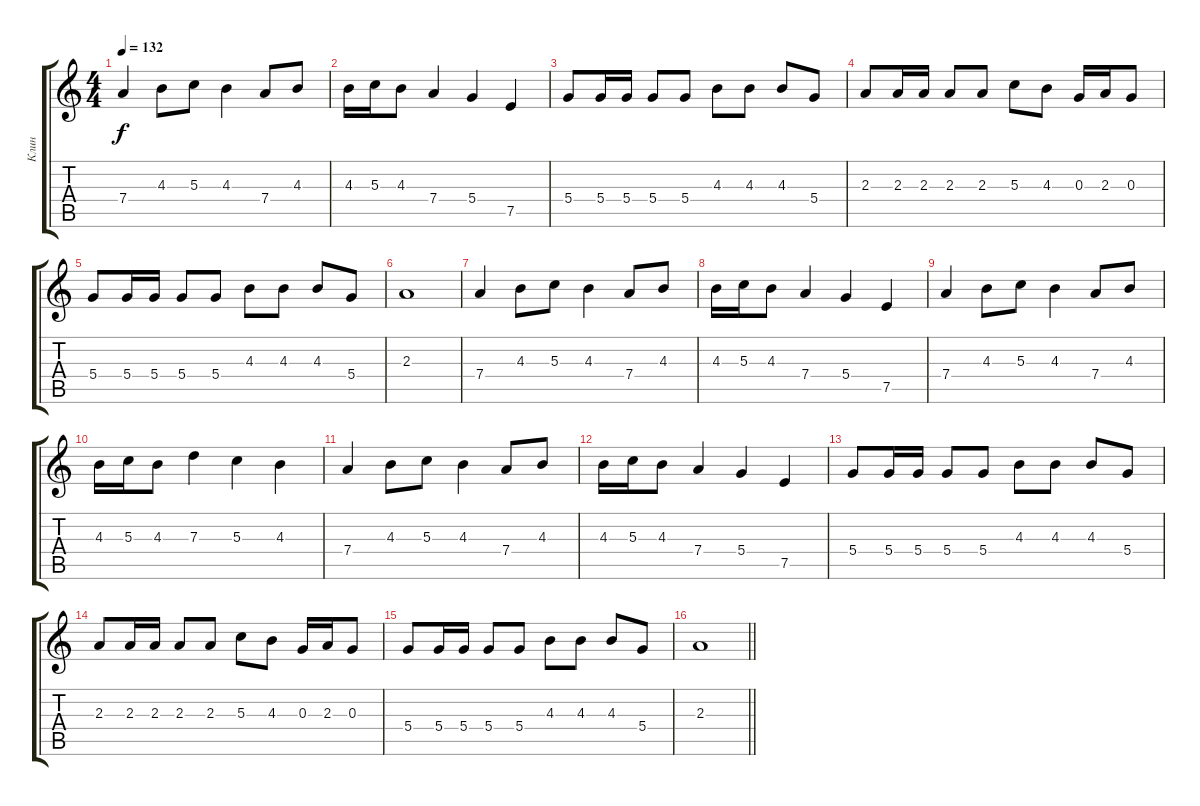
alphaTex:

\track ("Клин" "Клин") {instrument acousticguitarsteel}
\staff {score tabs}
\tuning (E4 B3 G3 D3 A2 E2) {hide}
\ts (4 4)
\tempo 132
\clef g2
\ks c
7.4.4{dy f} 4.3.8 5.3.8 4.3.4 7.4.8 4.3.8 |
4.3.16 5.3.16 4.3.8 7.4.4 5.4.4 7.5.4 |
5.4.8 5.4.16 5.4.16 5.4.8 5.4.8 4.3.8 4.3.8 4.3.8 5.4.8 |
2.3.8 2.3.16 2.3.16 2.3.8 2.3.8 5.3.8 4.3.8 0.3.16 2.3.16 0.3.8 |
5.4.8 5.4.16 5.4.16 5.4.8 5.4.8 4.3.8 4.3.8 4.3.8 5.4.8 |
2.3.1 |
7.4.4 4.3.8 5.3.8 4.3.4 7.4.8 4.3.8 |
4.3.16 5.3.16 4.3.8 7.4.4 5.4.4 7.5.4 |
7.4.4 4.3.8 5.3.8 4.3.4 7.4.8 4.3.8 |
4.3.16 5.3.16 4.3.8 7.3.4 5.3.4 4.3.4 |
7.4.4 4.3.8 5.3.8 4.3.4 7.4.8 4.3.8 |
4.3.16 5.3.16 4.3.8 7.4.4 5.4.4 7.5.4 |
5.4.8 5.4.16 5.4.16 5.4.8 5.4.8 4.3.8 4.3.8 4.3.8 5.4.8 |
2.3.8 2.3.16 2.3.16 2.3.8 2.3.8 5.3.8 4.3.8 0.3.16 2.3.16 0.3.8 |
5.4.8 5.4.16 5.4.16 5.4.8 5.4.8 4.3.8 4.3.8 4.3.8 5.4.8 |
\barLineRight lightlight
2.3.1
